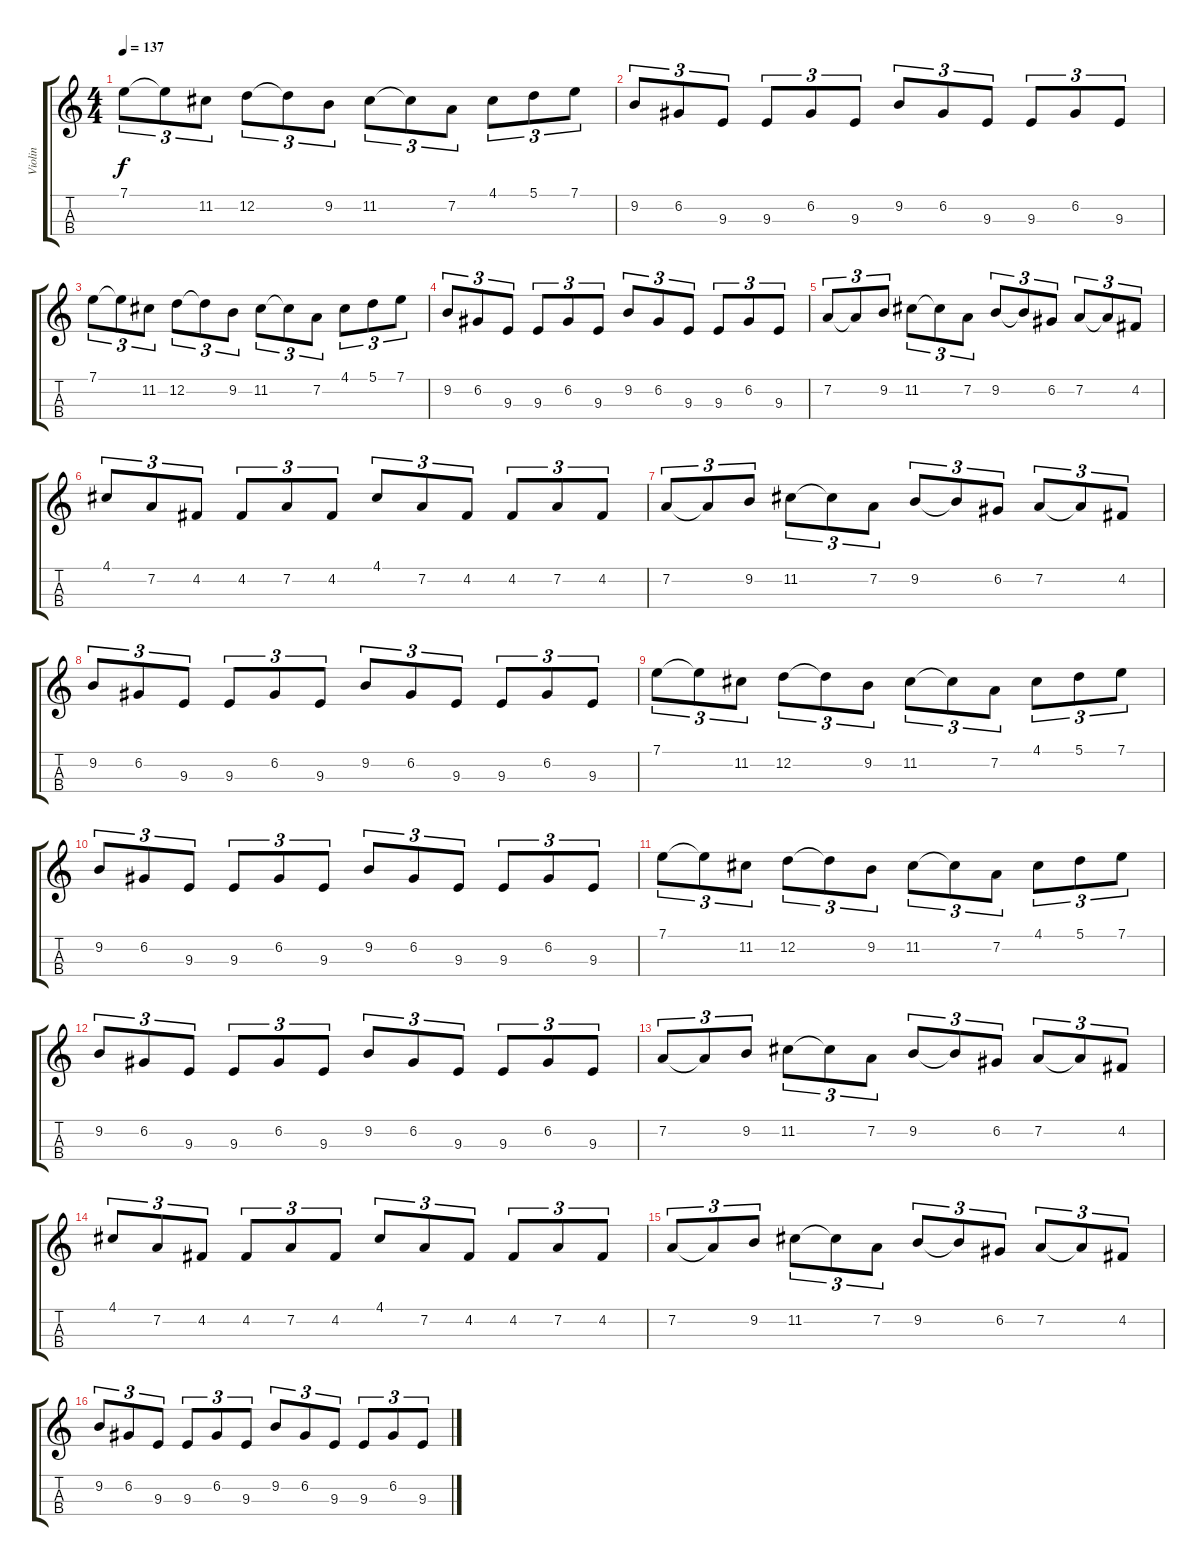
\track ("Violin" "Violin") {instrument violin}
\staff {score tabs}
\tuning (A4 D4 G3 C3) {hide}
\ts (4 4)
\tempo 137
\clef g2
\ks c
7.1.8{tu (3 2) dy f} 7.1{t}.8{tu (3 2)} 11.2.8{tu (3 2)} 12.2.8{tu (3 2)} 12.2{t}.8{tu (3 2)} 9.2.8{tu (3 2)} 11.2.8{tu (3 2)} 11.2{t}.8{tu (3 2)} 7.2.8{tu (3 2)} 4.1.8{tu (3 2)} 5.1.8{tu (3 2)} 7.1.8{tu (3 2)} |
9.2.8{tu (3 2)} 6.2.8{tu (3 2)} 9.3.8{tu (3 2)} 9.3.8{tu (3 2)} 6.2.8{tu (3 2)} 9.3.8{tu (3 2)} 9.2.8{tu (3 2)} 6.2.8{tu (3 2)} 9.3.8{tu (3 2)} 9.3.8{tu (3 2)} 6.2.8{tu (3 2)} 9.3.8{tu (3 2)} |
7.1.8{tu (3 2)} 7.1{t}.8{tu (3 2)} 11.2.8{tu (3 2)} 12.2.8{tu (3 2)} 12.2{t}.8{tu (3 2)} 9.2.8{tu (3 2)} 11.2.8{tu (3 2)} 11.2{t}.8{tu (3 2)} 7.2.8{tu (3 2)} 4.1.8{tu (3 2)} 5.1.8{tu (3 2)} 7.1.8{tu (3 2)} |
9.2.8{tu (3 2)} 6.2.8{tu (3 2)} 9.3.8{tu (3 2)} 9.3.8{tu (3 2)} 6.2.8{tu (3 2)} 9.3.8{tu (3 2)} 9.2.8{tu (3 2)} 6.2.8{tu (3 2)} 9.3.8{tu (3 2)} 9.3.8{tu (3 2)} 6.2.8{tu (3 2)} 9.3.8{tu (3 2)} |
7.2.8{tu (3 2)} 7.2{t}.8{tu (3 2)} 9.2.8{tu (3 2)} 11.2.8{tu (3 2)} 11.2{t}.8{tu (3 2)} 7.2.8{tu (3 2)} 9.2.8{tu (3 2)} 9.2{t}.8{tu (3 2)} 6.2.8{tu (3 2)} 7.2.8{tu (3 2)} 7.2{t}.8{tu (3 2)} 4.2.8{tu (3 2)} |
4.1.8{tu (3 2)} 7.2.8{tu (3 2)} 4.2.8{tu (3 2)} 4.2.8{tu (3 2)} 7.2.8{tu (3 2)} 4.2.8{tu (3 2)} 4.1.8{tu (3 2)} 7.2.8{tu (3 2)} 4.2.8{tu (3 2)} 4.2.8{tu (3 2)} 7.2.8{tu (3 2)} 4.2.8{tu (3 2)} |
7.2.8{tu (3 2)} 7.2{t}.8{tu (3 2)} 9.2.8{tu (3 2)} 11.2.8{tu (3 2)} 11.2{t}.8{tu (3 2)} 7.2.8{tu (3 2)} 9.2.8{tu (3 2)} 9.2{t}.8{tu (3 2)} 6.2.8{tu (3 2)} 7.2.8{tu (3 2)} 7.2{t}.8{tu (3 2)} 4.2.8{tu (3 2)} |
9.2.8{tu (3 2)} 6.2.8{tu (3 2)} 9.3.8{tu (3 2)} 9.3.8{tu (3 2)} 6.2.8{tu (3 2)} 9.3.8{tu (3 2)} 9.2.8{tu (3 2)} 6.2.8{tu (3 2)} 9.3.8{tu (3 2)} 9.3.8{tu (3 2)} 6.2.8{tu (3 2)} 9.3.8{tu (3 2)} |
7.1.8{tu (3 2)} 7.1{t}.8{tu (3 2)} 11.2.8{tu (3 2)} 12.2.8{tu (3 2)} 12.2{t}.8{tu (3 2)} 9.2.8{tu (3 2)} 11.2.8{tu (3 2)} 11.2{t}.8{tu (3 2)} 7.2.8{tu (3 2)} 4.1.8{tu (3 2)} 5.1.8{tu (3 2)} 7.1.8{tu (3 2)} |
9.2.8{tu (3 2)} 6.2.8{tu (3 2)} 9.3.8{tu (3 2)} 9.3.8{tu (3 2)} 6.2.8{tu (3 2)} 9.3.8{tu (3 2)} 9.2.8{tu (3 2)} 6.2.8{tu (3 2)} 9.3.8{tu (3 2)} 9.3.8{tu (3 2)} 6.2.8{tu (3 2)} 9.3.8{tu (3 2)} |
7.1.8{tu (3 2)} 7.1{t}.8{tu (3 2)} 11.2.8{tu (3 2)} 12.2.8{tu (3 2)} 12.2{t}.8{tu (3 2)} 9.2.8{tu (3 2)} 11.2.8{tu (3 2)} 11.2{t}.8{tu (3 2)} 7.2.8{tu (3 2)} 4.1.8{tu (3 2)} 5.1.8{tu (3 2)} 7.1.8{tu (3 2)} |
9.2.8{tu (3 2)} 6.2.8{tu (3 2)} 9.3.8{tu (3 2)} 9.3.8{tu (3 2)} 6.2.8{tu (3 2)} 9.3.8{tu (3 2)} 9.2.8{tu (3 2)} 6.2.8{tu (3 2)} 9.3.8{tu (3 2)} 9.3.8{tu (3 2)} 6.2.8{tu (3 2)} 9.3.8{tu (3 2)} |
7.2.8{tu (3 2)} 7.2{t}.8{tu (3 2)} 9.2.8{tu (3 2)} 11.2.8{tu (3 2)} 11.2{t}.8{tu (3 2)} 7.2.8{tu (3 2)} 9.2.8{tu (3 2)} 9.2{t}.8{tu (3 2)} 6.2.8{tu (3 2)} 7.2.8{tu (3 2)} 7.2{t}.8{tu (3 2)} 4.2.8{tu (3 2)} |
4.1.8{tu (3 2)} 7.2.8{tu (3 2)} 4.2.8{tu (3 2)} 4.2.8{tu (3 2)} 7.2.8{tu (3 2)} 4.2.8{tu (3 2)} 4.1.8{tu (3 2)} 7.2.8{tu (3 2)} 4.2.8{tu (3 2)} 4.2.8{tu (3 2)} 7.2.8{tu (3 2)} 4.2.8{tu (3 2)} |
7.2.8{tu (3 2)} 7.2{t}.8{tu (3 2)} 9.2.8{tu (3 2)} 11.2.8{tu (3 2)} 11.2{t}.8{tu (3 2)} 7.2.8{tu (3 2)} 9.2.8{tu (3 2)} 9.2{t}.8{tu (3 2)} 6.2.8{tu (3 2)} 7.2.8{tu (3 2)} 7.2{t}.8{tu (3 2)} 4.2.8{tu (3 2)} |
9.2.8{tu (3 2)} 6.2.8{tu (3 2)} 9.3.8{tu (3 2)} 9.3.8{tu (3 2)} 6.2.8{tu (3 2)} 9.3.8{tu (3 2)} 9.2.8{tu (3 2)} 6.2.8{tu (3 2)} 9.3.8{tu (3 2)} 9.3.8{tu (3 2)} 6.2.8{tu (3 2)} 9.3.8{tu (3 2)}
